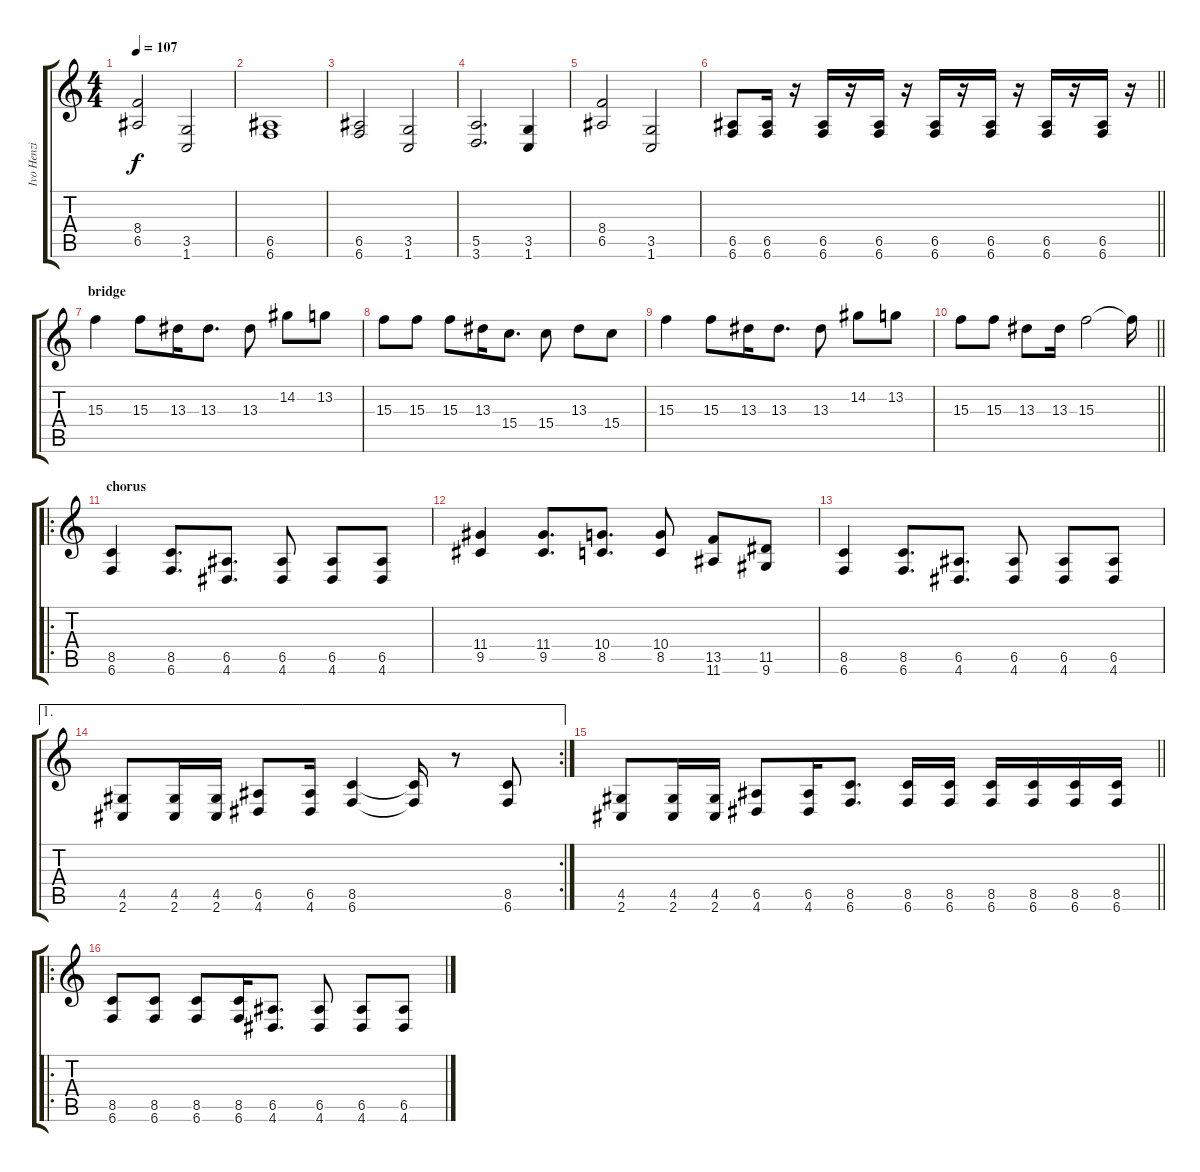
\track ("Ivo Henzi" "Ivo Henzi") {instrument distortionguitar}
\staff {score tabs}
\tuning (B3 Gb3 D3 A2 E2 B1) {hide}
\ts (4 4)
\tempo 107
\clef g2
\ks c
(8.4 6.5).2{dy f} (3.5 1.6).2 |
(6.5 6.6).1 |
(6.5 6.6).2 (3.5 1.6).2 |
(5.5 3.6).2{d} (3.5 1.6).4 |
(8.4 6.5).2 (3.5 1.6).2 |
\barLineRight lightlight
(6.5 6.6).8 (6.5 6.6).16 r.16 (6.5 6.6).16 r.16 (6.5 6.6).16 r.16 (6.5 6.6).16 r.16 (6.5 6.6).16 r.16 (6.5 6.6).16 r.16 (6.5 6.6).16 r.16 |
\section ("" "bridge")
15.3.4{instrument acousticguitarsteel} 15.3.8 13.3.16 13.3.8{d} 13.3.8 14.2.8 13.2.8 |
15.3.8 15.3.8 15.3.8 13.3.16 15.4.8{d} 15.4.8 13.3.8 15.4.8 |
15.3.4 15.3.8 13.3.16 13.3.8{d} 13.3.8 14.2.8 13.2.8 |
\barLineRight lightlight
15.3.8 15.3.8 13.3.8 13.3.16 15.3.2 15.3{t}.16 |
\ro
\section ("" "chorus")
(8.5 6.6).4{instrument distortionguitar} (8.5 6.6).8{d} (6.5 4.6).8{d} (6.5 4.6).8 (6.5 4.6).8 (6.5 4.6).8 |
(11.4 9.5).4 (11.4 9.5).8{d} (10.4 8.5).8{d} (10.4 8.5).8 (13.5 11.6).8 (11.5 9.6).8 |
(8.5 6.6).4 (8.5 6.6).8{d} (6.5 4.6).8{d} (6.5 4.6).8 (6.5 4.6).8 (6.5 4.6).8 |
\ae 1
\rc 2
(4.5 2.6).8 (4.5 2.6).16 (4.5 2.6).16 (6.5 4.6).8 (6.5 4.6).16 (8.5 6.6).4 (8.5{t} 6.6{t}).16 r.8 (8.5 6.6).8 |
\barLineRight lightlight
(4.5 2.6).8 (4.5 2.6).16 (4.5 2.6).16 (6.5 4.6).8 (6.5 4.6).16 (8.5 6.6).8{d} (8.5 6.6).16 (8.5 6.6).16 (8.5 6.6).16 (8.5 6.6).16 (8.5 6.6).16 (8.5 6.6).16 |
\ro
\section ("" "")
(8.5 6.6).8 (8.5 6.6).8 (8.5 6.6).8 (8.5 6.6).16 (6.5 4.6).8{d} (6.5 4.6).8 (6.5 4.6).8 (6.5 4.6).8
